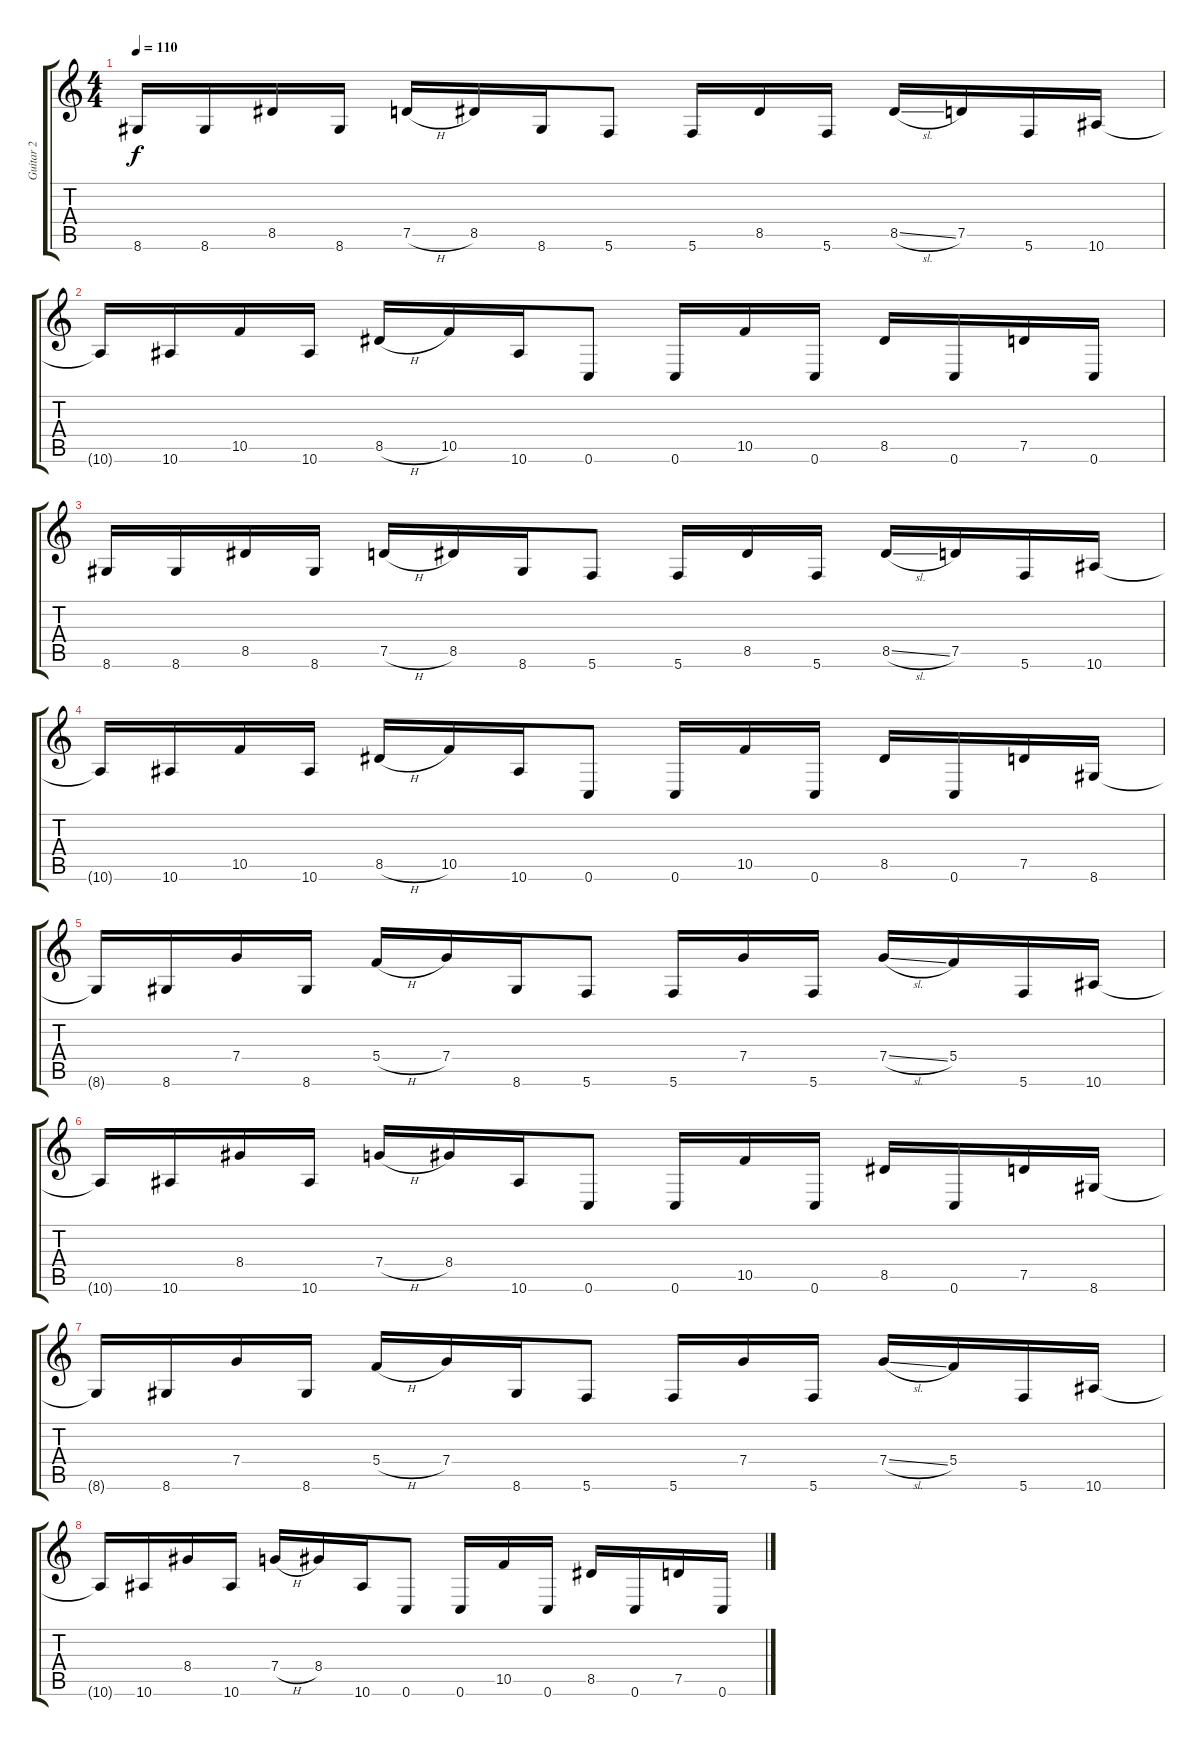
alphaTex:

\track ("Guitar 2" "Guitar 2") {instrument distortionguitar}
\staff {score tabs}
\tuning (D4 A3 F3 C3 G2 C2) {hide}
\ts (4 4)
\tempo 110
\clef g2
\ks c
8.6.16{dy f} 8.6.16 8.5.16 8.6.16 7.5{h}.16 8.5.16 8.6.16 5.6.8 5.6.16 8.5.16 5.6.16 8.5{sl}.16 7.5.16 5.6.16 10.6.16 |
10.6{t}.16 10.6.16 10.5.16 10.6.16 8.5{h}.16 10.5.16 10.6.16 0.6.8 0.6.16 10.5.16 0.6.16 8.5.16 0.6.16 7.5.16 0.6.16 |
8.6.16 8.6.16 8.5.16 8.6.16 7.5{h}.16 8.5.16 8.6.16 5.6.8 5.6.16 8.5.16 5.6.16 8.5{sl}.16 7.5.16 5.6.16 10.6.16 |
10.6{t}.16 10.6.16 10.5.16 10.6.16 8.5{h}.16 10.5.16 10.6.16 0.6.8 0.6.16 10.5.16 0.6.16 8.5.16 0.6.16 7.5.16 8.6.16 |
8.6{t}.16 8.6.16 7.4.16 8.6.16 5.4{h}.16 7.4.16 8.6.16 5.6.8 5.6.16 7.4.16 5.6.16 7.4{sl}.16 5.4.16 5.6.16 10.6.16 |
10.6{t}.16 10.6.16 8.4.16 10.6.16 7.4{h}.16 8.4.16 10.6.16 0.6.8 0.6.16 10.5.16 0.6.16 8.5.16 0.6.16 7.5.16 8.6.16 |
8.6{t}.16 8.6.16 7.4.16 8.6.16 5.4{h}.16 7.4.16 8.6.16 5.6.8 5.6.16 7.4.16 5.6.16 7.4{sl}.16 5.4.16 5.6.16 10.6.16 |
10.6{t}.16 10.6.16 8.4.16 10.6.16 7.4{h}.16 8.4.16 10.6.16 0.6.8 0.6.16 10.5.16 0.6.16 8.5.16 0.6.16 7.5.16 0.6.16
